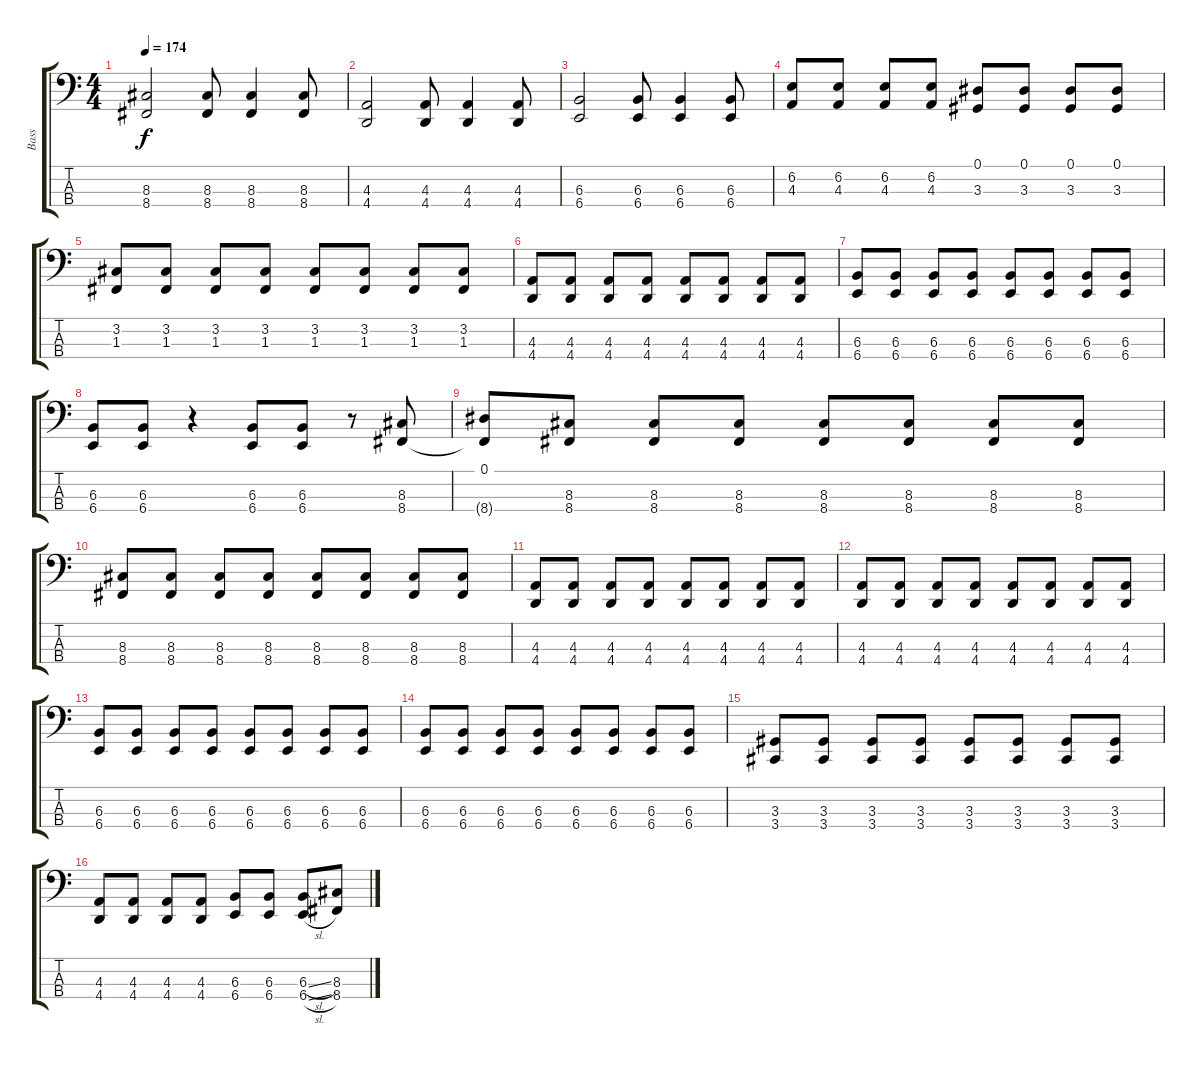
\track ("Bass" "Bass") {instrument electricbassfinger}
\staff {score tabs}
\tuning (Eb2 Bb1 F1 Bb0) {hide}
\ts (4 4)
\tempo 174
\clef f4
\ks c
(8.3 8.4).2{dy f} (8.3 8.4).8 (8.3 8.4).4 (8.3 8.4).8 |
(4.3 4.4).2 (4.3 4.4).8 (4.3 4.4).4 (4.3 4.4).8 |
(6.3 6.4).2 (6.3 6.4).8 (6.3 6.4).4 (6.3 6.4).8 |
(6.2 4.3).8 (6.2 4.3).8 (6.2 4.3).8 (6.2 4.3).8 (0.1 3.3).8 (0.1 3.3).8 (0.1 3.3).8 (0.1 3.3).8 |
(3.2 1.3).8 (3.2 1.3).8 (3.2 1.3).8 (3.2 1.3).8 (3.2 1.3).8 (3.2 1.3).8 (3.2 1.3).8 (3.2 1.3).8 |
(4.3 4.4).8 (4.3 4.4).8 (4.3 4.4).8 (4.3 4.4).8 (4.3 4.4).8 (4.3 4.4).8 (4.3 4.4).8 (4.3 4.4).8 |
(6.3 6.4).8 (6.3 6.4).8 (6.3 6.4).8 (6.3 6.4).8 (6.3 6.4).8 (6.3 6.4).8 (6.3 6.4).8 (6.3 6.4).8 |
(6.3 6.4).8 (6.3 6.4).8 r.4 (6.3 6.4).8 (6.3 6.4).8 r.8 (8.3 8.4).8 |
(0.1 8.4{t}).8 (8.3 8.4).8 (8.3 8.4).8 (8.3 8.4).8 (8.3 8.4).8 (8.3 8.4).8 (8.3 8.4).8 (8.3 8.4).8 |
(8.3 8.4).8 (8.3 8.4).8 (8.3 8.4).8 (8.3 8.4).8 (8.3 8.4).8 (8.3 8.4).8 (8.3 8.4).8 (8.3 8.4).8 |
(4.3 4.4).8 (4.3 4.4).8 (4.3 4.4).8 (4.3 4.4).8 (4.3 4.4).8 (4.3 4.4).8 (4.3 4.4).8 (4.3 4.4).8 |
(4.3 4.4).8 (4.3 4.4).8 (4.3 4.4).8 (4.3 4.4).8 (4.3 4.4).8 (4.3 4.4).8 (4.3 4.4).8 (4.3 4.4).8 |
(6.3 6.4).8 (6.3 6.4).8 (6.3 6.4).8 (6.3 6.4).8 (6.3 6.4).8 (6.3 6.4).8 (6.3 6.4).8 (6.3 6.4).8 |
(6.3 6.4).8 (6.3 6.4).8 (6.3 6.4).8 (6.3 6.4).8 (6.3 6.4).8 (6.3 6.4).8 (6.3 6.4).8 (6.3 6.4).8 |
(3.3 3.4).8 (3.3 3.4).8 (3.3 3.4).8 (3.3 3.4).8 (3.3 3.4).8 (3.3 3.4).8 (3.3 3.4).8 (3.3 3.4).8 |
(4.3 4.4).8 (4.3 4.4).8 (4.3 4.4).8 (4.3 4.4).8 (6.3 6.4).8 (6.3 6.4).8 (6.3{sl} 6.4{sl}).8 (8.3 8.4).8
